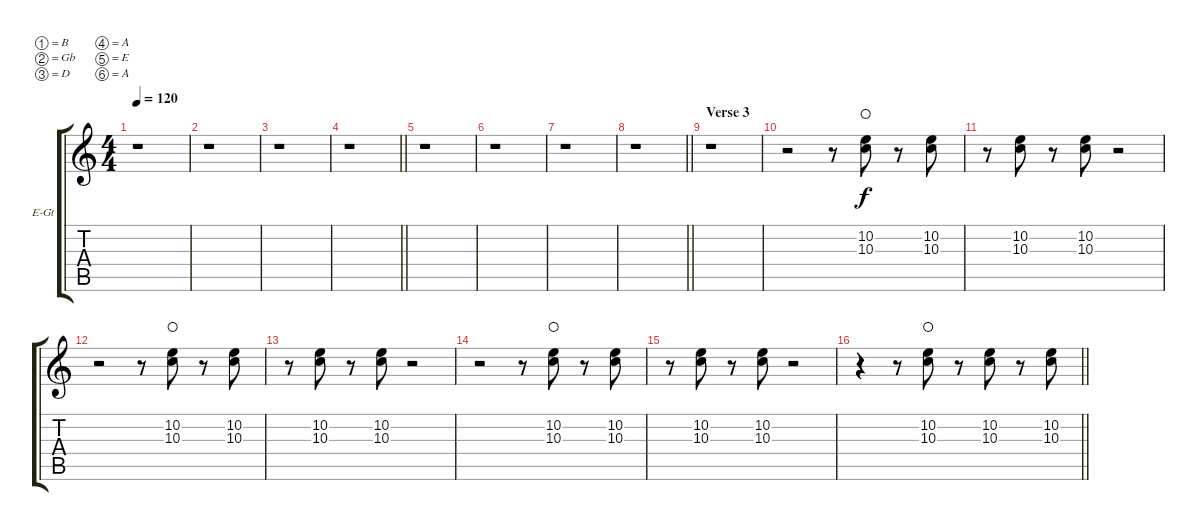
\bracketExtendMode groupsimilarinstruments
\firstSystemTrackNameOrientation horizontal
\otherSystemsTrackNameOrientation horizontal
\track ("Extra Sounds" "E-Gt") {instrument distortionguitar}
\staff {score tabs}
\tuning (B3 Gb3 D3 A2 E2 A1)
\ts (4 4)
\tempo 120
\clef g2
\ks c
r.1{dy f} |
r.1 |
r.1 |
\barLineRight lightlight
r.1 |
\section ("" "")
r.1 |
r.1 |
r.1 |
\barLineRight lightlight
r.1 |
\section ("" "Verse 3")
r.1 |
r.2 r.8 (10.2 10.3).8{waho} r.8 (10.2 10.3).8 |
r.8 (10.2 10.3).8 r.8 (10.2 10.3).8 r.2 |
r.2 r.8 (10.2 10.3).8{waho} r.8 (10.2 10.3).8 |
r.8 (10.2 10.3).8 r.8 (10.2 10.3).8 r.2 |
r.2 r.8 (10.2 10.3).8{waho} r.8 (10.2 10.3).8 |
r.8 (10.2 10.3).8 r.8 (10.2 10.3).8 r.2 |
\barLineRight lightlight
r.4 r.8 (10.2 10.3).8{waho} r.8 (10.2 10.3).8 r.8 (10.2 10.3).8
